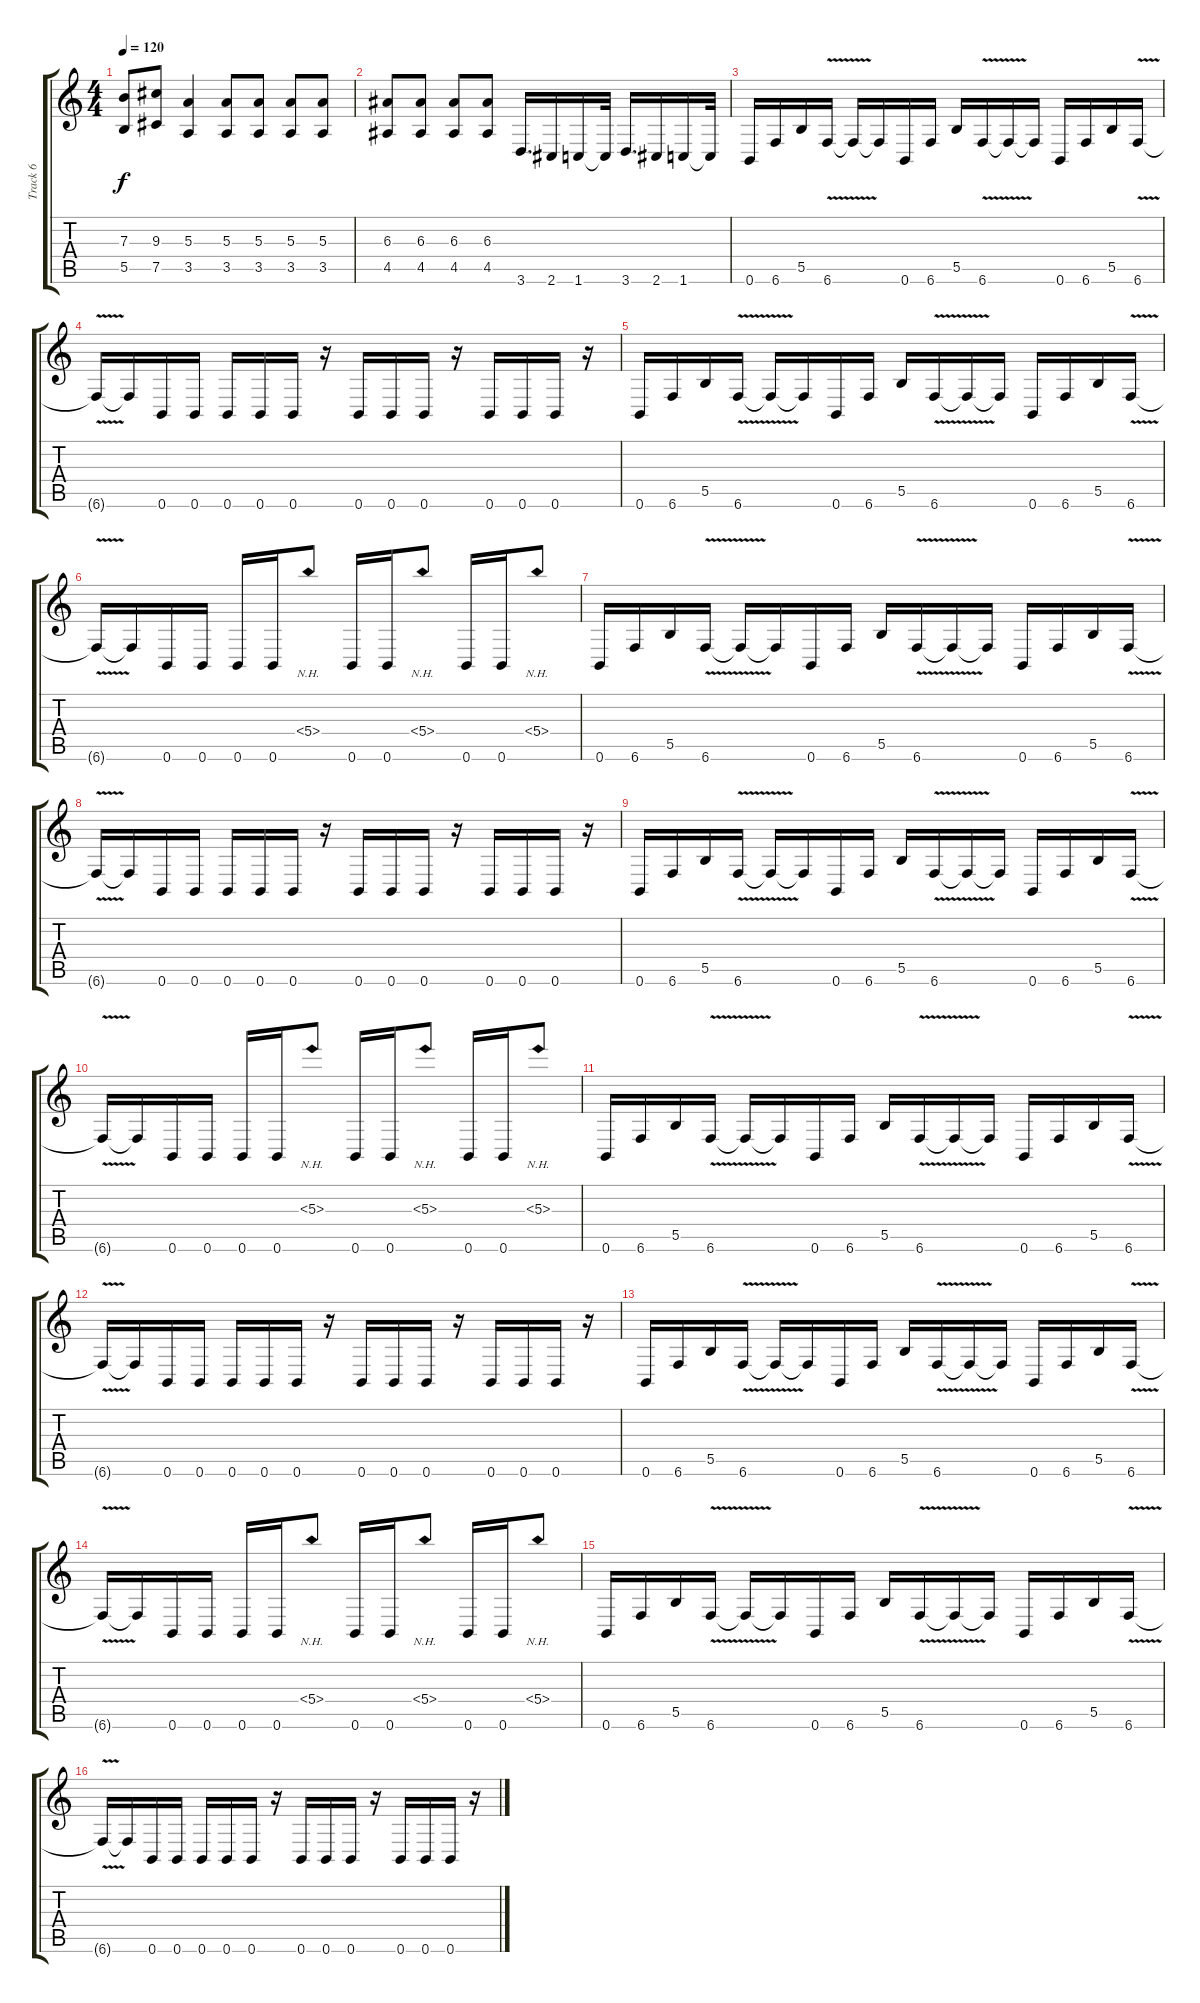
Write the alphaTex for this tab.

\track ("Track 6" "Track 6") {instrument distortionguitar}
\staff {score tabs}
\tuning (Db4 Ab3 E3 B2 Gb2 B1) {hide}
\ts (4 4)
\tempo 120
\clef g2
\ks c
(7.3{t} 5.5{t}).8{dy f} (9.3 7.5).8 (5.3 3.5).4 (5.3 3.5).8 (5.3 3.5).8 (5.3 3.5).8 (5.3 3.5).8 |
(6.3 4.5).8 (6.3 4.5).8 (6.3 4.5).8 (6.3 4.5).8 3.6.16{d} 2.6.16 1.6.16 1.6{t}.32 3.6.16{d} 2.6.16 1.6.16 1.6{t}.32 |
0.6.16 6.6.16 5.5.16 6.6{v}.16 6.6{t}.16 6.6{t}.16 0.6.16 6.6.16 5.5.16 6.6{v}.16 6.6{t}.16 6.6{t}.16 0.6.16 6.6.16 5.5.16 6.6{v}.16 |
6.6{t}.16 6.6{t}.16 0.6.16 0.6.16 0.6.16 0.6.16 0.6.16 r.16 0.6.16 0.6.16 0.6.16 r.16 0.6.16 0.6.16 0.6.16 r.16 |
0.6.16 6.6.16 5.5.16 6.6{v}.16 6.6{t}.16 6.6{t}.16 0.6.16 6.6.16 5.5.16 6.6{v}.16 6.6{t}.16 6.6{t}.16 0.6.16 6.6.16 5.5.16 6.6{v}.16 |
6.6{t}.16 6.6{t}.16 0.6.16 0.6.16 0.6.16 0.6.16 5.4{nh}.8 0.6.16 0.6.16 5.4{nh}.8 0.6.16 0.6.16 5.4{nh}.8 |
0.6.16 6.6.16 5.5.16 6.6{v}.16 6.6{t}.16 6.6{t}.16 0.6.16 6.6.16 5.5.16 6.6{v}.16 6.6{t}.16 6.6{t}.16 0.6.16 6.6.16 5.5.16 6.6{v}.16 |
6.6{t}.16 6.6{t}.16 0.6.16 0.6.16 0.6.16 0.6.16 0.6.16 r.16 0.6.16 0.6.16 0.6.16 r.16 0.6.16 0.6.16 0.6.16 r.16 |
0.6.16 6.6.16 5.5.16 6.6{v}.16 6.6{t}.16 6.6{t}.16 0.6.16 6.6.16 5.5.16 6.6{v}.16 6.6{t}.16 6.6{t}.16 0.6.16 6.6.16 5.5.16 6.6{v}.16 |
6.6{t}.16 6.6{t}.16 0.6.16 0.6.16 0.6.16 0.6.16 5.3{nh}.8 0.6.16 0.6.16 5.3{nh}.8 0.6.16 0.6.16 5.3{nh}.8 |
0.6.16 6.6.16 5.5.16 6.6{v}.16 6.6{t}.16 6.6{t}.16 0.6.16 6.6.16 5.5.16 6.6{v}.16 6.6{t}.16 6.6{t}.16 0.6.16 6.6.16 5.5.16 6.6{v}.16 |
6.6{t}.16 6.6{t}.16 0.6.16 0.6.16 0.6.16 0.6.16 0.6.16 r.16 0.6.16 0.6.16 0.6.16 r.16 0.6.16 0.6.16 0.6.16 r.16 |
0.6.16 6.6.16 5.5.16 6.6{v}.16 6.6{t}.16 6.6{t}.16 0.6.16 6.6.16 5.5.16 6.6{v}.16 6.6{t}.16 6.6{t}.16 0.6.16 6.6.16 5.5.16 6.6{v}.16 |
6.6{t}.16 6.6{t}.16 0.6.16 0.6.16 0.6.16 0.6.16 5.4{nh}.8 0.6.16 0.6.16 5.4{nh}.8 0.6.16 0.6.16 5.4{nh}.8 |
0.6.16 6.6.16 5.5.16 6.6{v}.16 6.6{t}.16 6.6{t}.16 0.6.16 6.6.16 5.5.16 6.6{v}.16 6.6{t}.16 6.6{t}.16 0.6.16 6.6.16 5.5.16 6.6{v}.16 |
6.6{t}.16 6.6{t}.16 0.6.16 0.6.16 0.6.16 0.6.16 0.6.16 r.16 0.6.16 0.6.16 0.6.16 r.16 0.6.16 0.6.16 0.6.16 r.16
